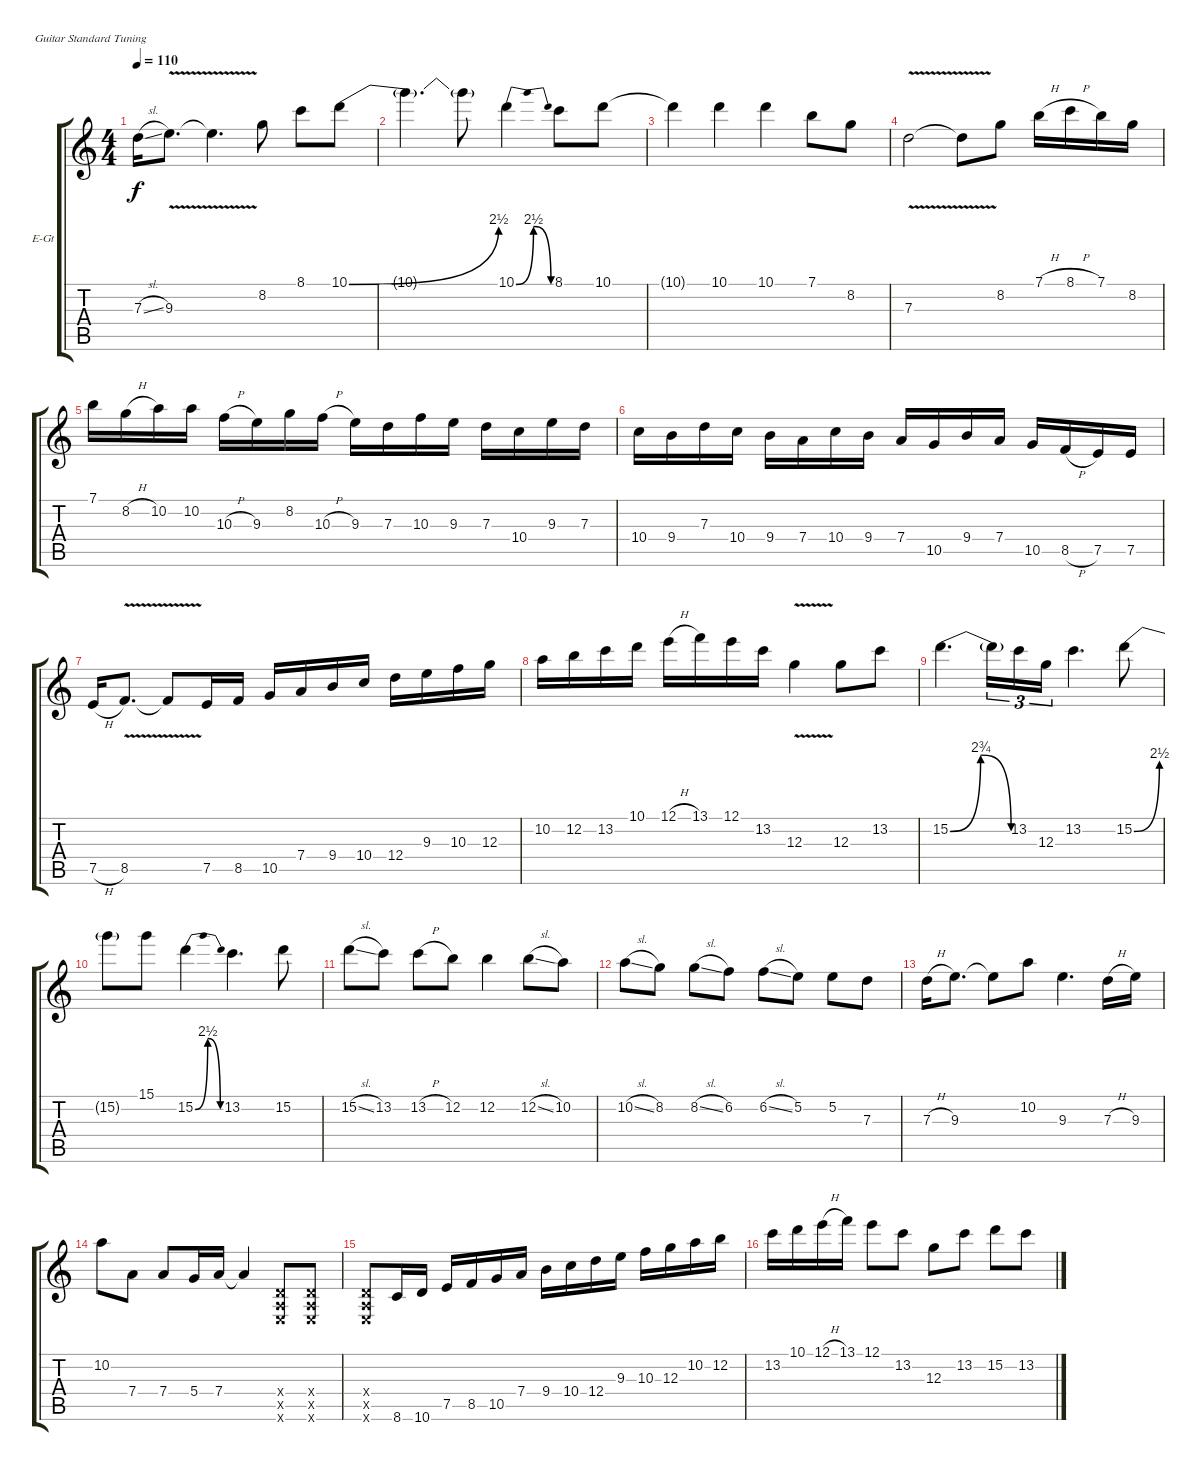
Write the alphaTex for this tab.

\bracketExtendMode groupsimilarinstruments
\firstSystemTrackNameOrientation horizontal
\otherSystemsTrackNameOrientation horizontal
\track ("Overdubs" "E-Gt") {instrument acousticgrandpiano}
\staff {score tabs}
\tuning (E4 B3 G3 D3 A2 E2)
\displaytranspose 12
\ts (4 4)
\tempo 110
\clef g2
\ks aminor
7.3{sl}.16{dy f instrument acousticgrandpiano} 9.3{v}.8{d} 9.3{t}.4{d} 8.2.8 8.1.8 10.1{be (bend 0 0 60 10)}.8 |
\ks c
10.1{t}.4{d} 10.1{t}.8 10.1{be (bendrelease 0 0 30 10 30 10 60 0)}.4 8.1.8 10.1.8 |
10.1{t}.4 10.1.4 10.1.4 7.1.8 8.2.8 |
7.3{v}.2 7.3{t}.8 8.2.8 7.1{h}.16 8.1{h}.16 7.1.16 8.2.16 |
7.1.16 8.2{h}.16 10.2.16 10.2.16 10.3{h}.16 9.3.16 8.2.16 10.3{h}.16 9.3.16 7.3.16 10.3.16 9.3.16 7.3.16 10.4.16 9.3.16 7.3.16 |
10.4.16 9.4.16 7.3.16 10.4.16 9.4.16 7.4.16 10.4.16 9.4.16 7.4.16 10.5.16 9.4.16 7.4.16 10.5.16 8.5{h}.16 7.5.16 7.5.16 |
7.5{h}.16 8.5{v}.8{d} 8.5{t}.8 7.5.16 8.5.16 10.5.16 7.4.16 9.4.16 10.4.16 12.4.16 9.3.16 10.3.16 12.3.16 |
10.2.16 12.2.16 13.2.16 10.1.16 12.1{h}.16 13.1.16 12.1.16 13.2.16 12.3{v}.4 12.3.8 13.2.8 |
15.2{be (bendrelease 0 0 30 11 30 11 60 0)}.4{d} 15.2{t}.16{tu (3 2)} 13.2.16{tu (3 2)} 12.3.16{tu (3 2)} 13.2.4{d} 15.2{be (bend 0 0 60 10)}.8 |
15.2{t}.8 15.1.8 15.2{be (bendrelease 0 0 30 10 30 10 60 0)}.4 13.2.4{d} 15.2.8 |
15.2{sl}.8 13.2.8 13.2{h}.8 12.2.8 12.2.4 12.2{sl}.8 10.2.8 |
10.2{sl}.8 8.2.8 8.2{sl}.8 6.2.8 6.2{sl}.8 5.2.8 5.2.8 7.3.8 |
7.3{h}.16 9.3.8{d} 9.3{t}.8 10.2.8 9.3.4{d} 7.3{h}.16 9.3.16 |
10.2.8 7.4.8 7.4.8 5.4.16 7.4.16 7.4{t}.4 (0.4{x} 0.5{x} 0.6{x}).8 (0.4{x} 0.5{x} 0.6{x}).8 |
(0.4{x} 0.5{x} 0.6{x}).8 8.6.16 10.6.16 7.5.16 8.5.16 10.5.16 7.4.16 9.4.16 10.4.16 12.4.16 9.3.16 10.3.16 12.3.16 10.2.16 12.2.16 |
13.2.16 10.1.16 12.1{h}.16 13.1.16 12.1.8 13.2.8 12.3.8 13.2.8 15.2.8 13.2.8
